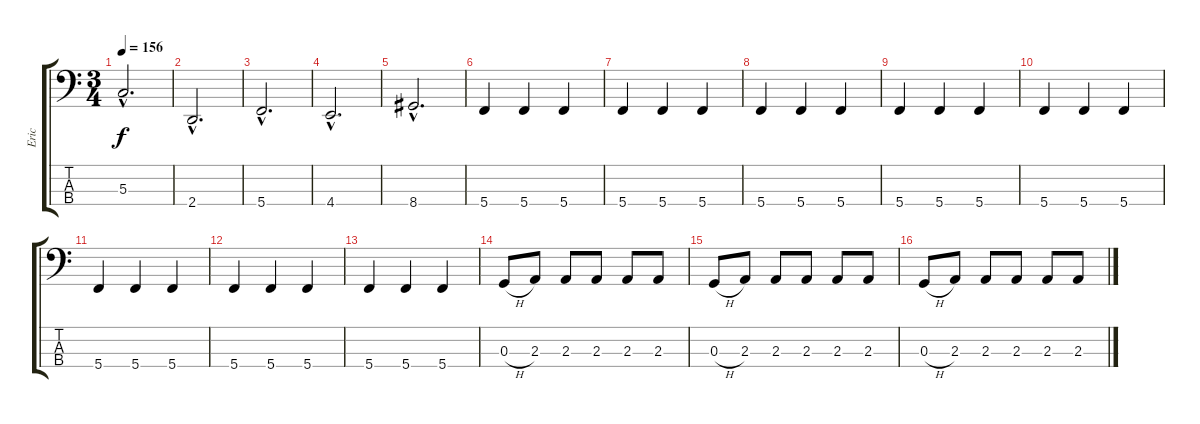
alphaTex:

\track ("Eric" "Eric") {instrument electricbasspick}
\staff {score tabs}
\tuning (F2 C2 G1 C1) {hide}
\ts (3 4)
\tempo 156
\clef f4
\ks c
5.3{hac}.2{d dy f} |
2.4{hac}.2{d} |
5.4{hac}.2{d} |
4.4{hac}.2{d} |
8.4{hac}.2{d} |
5.4.4 5.4.4 5.4.4 |
5.4.4 5.4.4 5.4.4 |
5.4.4 5.4.4 5.4.4 |
5.4.4 5.4.4 5.4.4 |
5.4.4 5.4.4 5.4.4 |
5.4.4 5.4.4 5.4.4 |
5.4.4 5.4.4 5.4.4 |
5.4.4 5.4.4 5.4.4 |
0.3{h}.8 2.3.8 2.3.8 2.3.8 2.3.8 2.3.8 |
0.3{h}.8 2.3.8 2.3.8 2.3.8 2.3.8 2.3.8 |
0.3{h}.8 2.3.8 2.3.8 2.3.8 2.3.8 2.3.8
